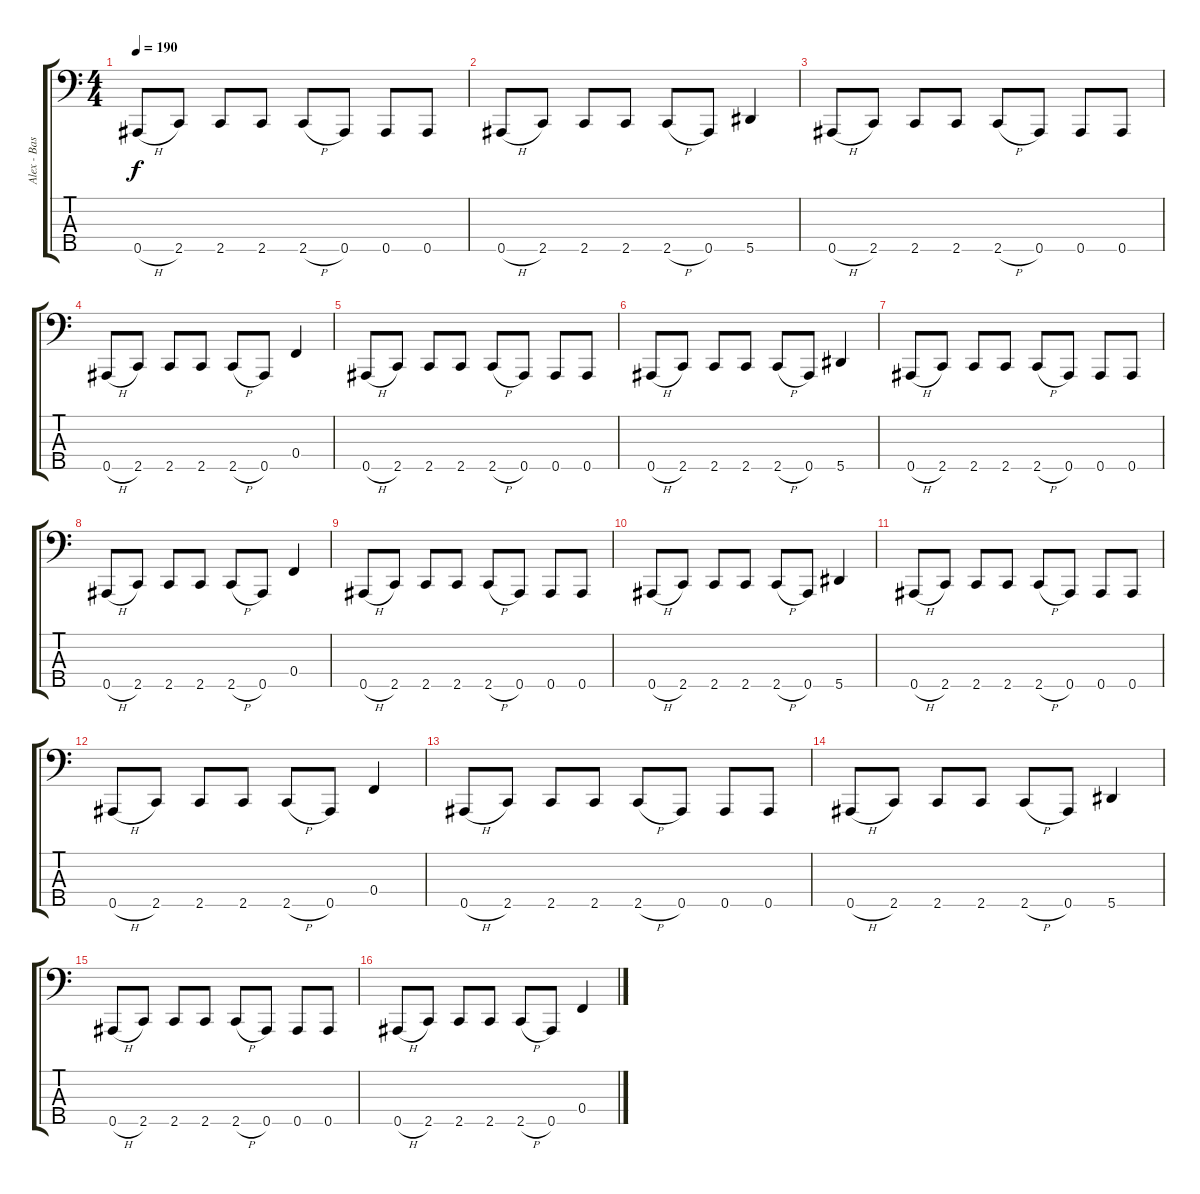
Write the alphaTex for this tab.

\track ("Alex - Bass" "Alex - Bas") {instrument electricbasspick}
\staff {score tabs}
\tuning (Ab2 Eb2 Bb1 F1 Bb0) {hide}
\ts (4 4)
\tempo 190
\clef f4
\ks c
0.5{h}.8{dy f instrument electricbasspick} 2.5.8 2.5.8 2.5.8 2.5{h}.8 0.5.8 0.5.8 0.5.8 |
0.5{h}.8 2.5.8 2.5.8 2.5.8 2.5{h}.8 0.5.8 5.5.4 |
0.5{h}.8 2.5.8 2.5.8 2.5.8 2.5{h}.8 0.5.8 0.5.8 0.5.8 |
0.5{h}.8 2.5.8 2.5.8 2.5.8 2.5{h}.8 0.5.8 0.4.4 |
0.5{h}.8 2.5.8 2.5.8 2.5.8 2.5{h}.8 0.5.8 0.5.8 0.5.8 |
0.5{h}.8 2.5.8 2.5.8 2.5.8 2.5{h}.8 0.5.8 5.5.4 |
0.5{h}.8 2.5.8 2.5.8 2.5.8 2.5{h}.8 0.5.8 0.5.8 0.5.8 |
0.5{h}.8 2.5.8 2.5.8 2.5.8 2.5{h}.8 0.5.8 0.4.4 |
0.5{h}.8 2.5.8 2.5.8 2.5.8 2.5{h}.8 0.5.8 0.5.8 0.5.8 |
0.5{h}.8 2.5.8 2.5.8 2.5.8 2.5{h}.8 0.5.8 5.5.4 |
0.5{h}.8 2.5.8 2.5.8 2.5.8 2.5{h}.8 0.5.8 0.5.8 0.5.8 |
0.5{h}.8 2.5.8 2.5.8 2.5.8 2.5{h}.8 0.5.8 0.4.4 |
0.5{h}.8 2.5.8 2.5.8 2.5.8 2.5{h}.8 0.5.8 0.5.8 0.5.8 |
0.5{h}.8 2.5.8 2.5.8 2.5.8 2.5{h}.8 0.5.8 5.5.4 |
0.5{h}.8 2.5.8 2.5.8 2.5.8 2.5{h}.8 0.5.8 0.5.8 0.5.8 |
0.5{h}.8 2.5.8 2.5.8 2.5.8 2.5{h}.8 0.5.8 0.4.4
